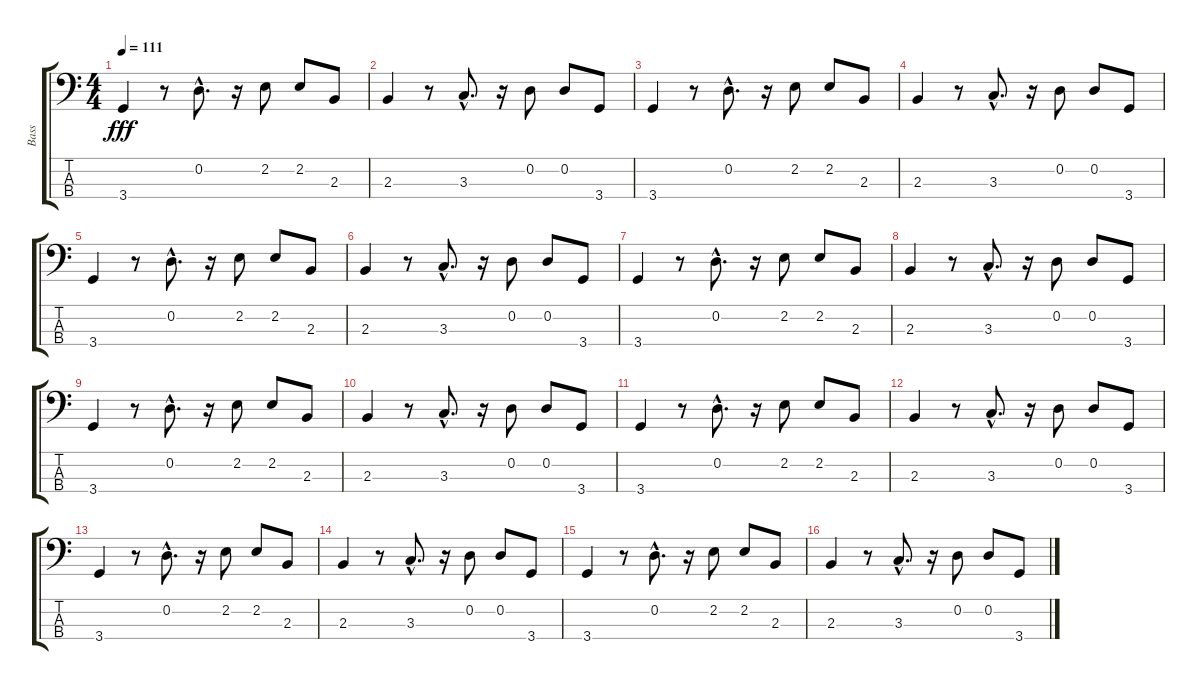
\track ("Bass" "Bass") {instrument electricbassfinger}
\staff {score tabs}
\tuning (G2 D2 A1 E1) {hide}
\ts (4 4)
\tempo 111
\clef f4
\ks c
3.4.4{dy fff instrument electricbassfinger} r.8 0.2{hac}.8{d} r.16 2.2.8 2.2.8 2.3.8 |
2.3.4 r.8 3.3{hac}.8{d} r.16 0.2.8 0.2.8 3.4.8 |
3.4.4 r.8 0.2{hac}.8{d} r.16 2.2.8 2.2.8 2.3.8 |
2.3.4 r.8 3.3{hac}.8{d} r.16 0.2.8 0.2.8 3.4.8 |
3.4.4 r.8 0.2{hac}.8{d} r.16 2.2.8 2.2.8 2.3.8 |
2.3.4 r.8 3.3{hac}.8{d} r.16 0.2.8 0.2.8 3.4.8 |
3.4.4 r.8 0.2{hac}.8{d} r.16 2.2.8 2.2.8 2.3.8 |
2.3.4 r.8 3.3{hac}.8{d} r.16 0.2.8 0.2.8 3.4.8 |
3.4.4 r.8 0.2{hac}.8{d} r.16 2.2.8 2.2.8 2.3.8 |
2.3.4 r.8 3.3{hac}.8{d} r.16 0.2.8 0.2.8 3.4.8 |
3.4.4 r.8 0.2{hac}.8{d} r.16 2.2.8 2.2.8 2.3.8 |
2.3.4 r.8 3.3{hac}.8{d} r.16 0.2.8 0.2.8 3.4.8 |
3.4.4 r.8 0.2{hac}.8{d} r.16 2.2.8 2.2.8 2.3.8 |
2.3.4 r.8 3.3{hac}.8{d} r.16 0.2.8 0.2.8 3.4.8 |
3.4.4 r.8 0.2{hac}.8{d} r.16 2.2.8 2.2.8 2.3.8 |
2.3.4 r.8 3.3{hac}.8{d} r.16 0.2.8 0.2.8 3.4.8
